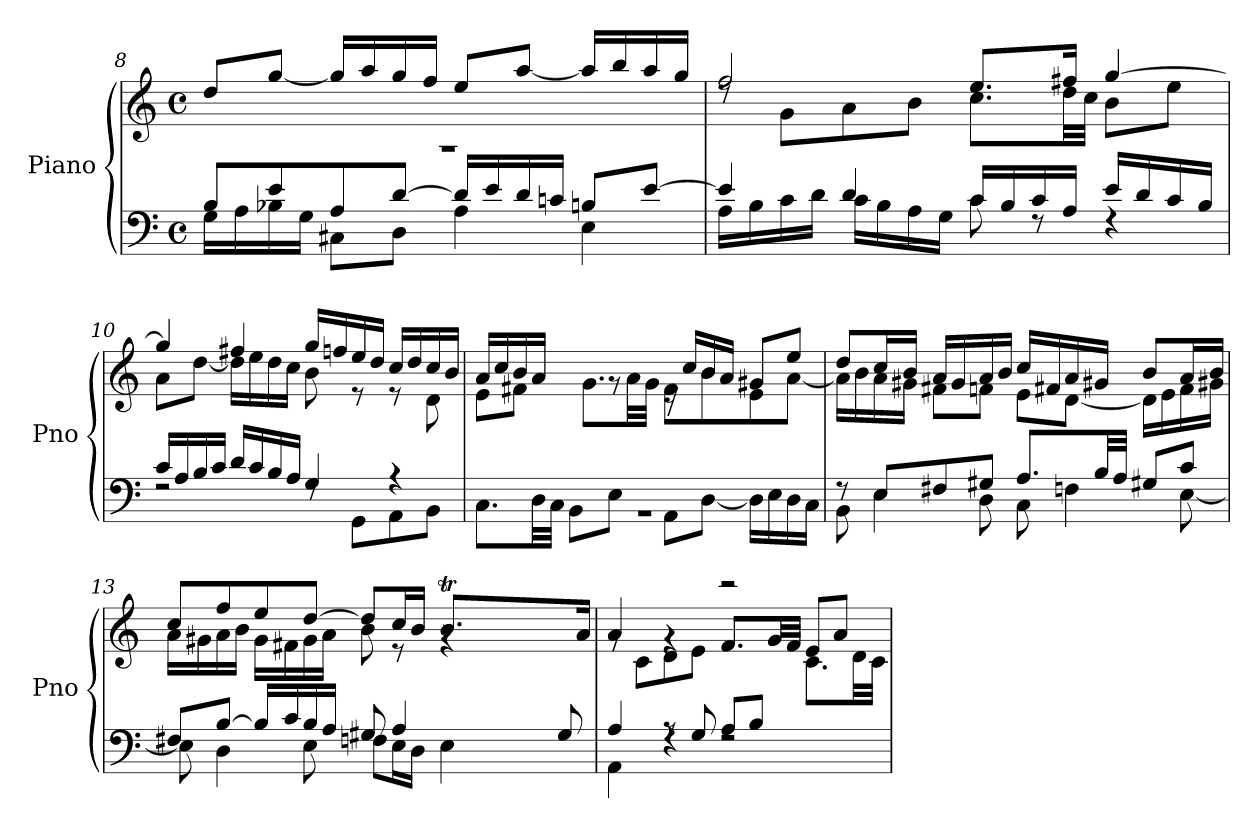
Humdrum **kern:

**kern	**kern
*part1	*part1
*staff2	*staff1
*I"Piano	*
*I'Pno	*
*clefF4	*clefG2
*k[]	*k[]
*M4/4	*M4/4
*met(c)	*met(c)
=8	=8
*^	*^
8B/L	16G\LL	1rA	8dd/L
.	16A\	.	.
8e/	16B-X\	.	[8gg/J
.	16G\JJ	.	.
8A/	8C#X\L	.	16gg/LL]
.	.	.	16aa/
[8d/J	8D\J	.	16gg/
.	.	.	16ff/JJ
16d/LL]	4A\	.	8ee/L
16e/	.	.	.
16d/	.	.	[8aa/J
16cn/JJ	.	.	.
8Bn/L	4E\	.	16aa/LL]
.	.	.	16bb/
[8e/J	.	.	16aa/
.	.	.	16gg/JJ
=9	=9	=9	=9
4e/]	16A\LL	2ff/	8rdd
.	16B\	.	.
.	16c\	.	8g\L
.	16d\JJ	.	.
4d/	16c\LL	.	8a\
.	16B\	.	.
.	16A\	.	8b\J
.	16G\JJ	.	.
16c/LL	8c\	8.ee/L	8.cc\L
16B/	.	.	.
16c/	8rF	.	.
16A/JJ	.	16ff#X/Jk	32dd\LL
.	.	.	32cc\JJJ
16e/LL	4rF	[4gg/	8b\L
16d/	.	.	.
16c/	.	.	8ee\J
16B/JJ	.	.	.
!!LO:LB:g=z	!!
=10	=10	=10	=10
16c/LL	2rF	4gg/]	8a\L
16A/	.	.	.
16B/	.	.	[8dd\J
16c/JJ	.	.	.
16d/LL	.	4ff#X/	16dd\LL]
16c/	.	.	16ee\
16B/	.	.	16dd\
16A/JJ	.	.	16cc\JJ
4G/	8rF	16gg/LL	8b\
.	.	16ffn/	.
.	8GG\L	16ee/	8r
.	.	16dd/JJ	.
4r	8AA\	16cc/LL	8r
.	.	16dd/	.
.	8BB\J	16cc/	8d\
.	.	16b/JJ	.
=11	=11	=11	=11
1rBB	8.C\L	16a/LL	8e\L
.	.	16cc/	.
.	.	16b/	8f#X\J
.	32D\LL	16a/JJ	.
.	32C\JJJ	.	.
.	8BB\L	8g/yy	8.g\L
.	8E\J	8rg	.
.	.	.	32a\LL
.	.	.	32g\JJJ
.	8AA\L	16re	8f#\L
.	.	16cc/LL	.
.	[8D\J	16b/	8b\
.	.	16a/JJ	.
.	16D\LL]	8g#X/L	8e\
.	16E\	.	.
.	16D\	8ee/J	[8a\J
.	16C\JJ	.	.
=12	=12	=12	=12
8r	8BB\	8dd/L	16a\LL]
.	.	.	16b\
8E/L	4E\	16cc/L	16a\
.	.	16b/JJ	16g#X\JJ
8F#X/	.	16a/LL	8f#X\L
.	.	16g#/	.
8G#X/J	8D\	16a/	8fn\J
.	.	16b/JJ	.
8.A/L	8C\	16cc/LL	8e\L
.	.	16f#X/	.
.	4Fn\	16a/	[8d\J
32B/LL	.	16g#X/JJ	.
32A/JJJ	.	.	.
8G#X/L	.	8b/L	16d\LL]
.	.	.	16e\
8c/J	[8E\	16a/L	16f#\
.	.	16b/JJ	16g#X\JJ
!!LO:LB:g=z
=13	=13	=13	=13
*	*	*	*^
8F#X/L	8E\]	8cc/L	16a\LL	2.ryy
.	.	.	16g#X\	.
[8B/J	4D\	8ff/	16a\	.
.	.	.	16b\JJ	.
16B/LL]	.	8ee/	16g#\LL	.
16c/	.	.	16f#X\	.
16B/	8E\	[8dd/J	16g#\	.
16A/JJ	.	.	16a\JJ	.
8G#X/	8Fn\L	8dd/L]	8b\	.
4A/	16E\L	16cc/L	8r	.
.	16D\JJ	16b/JJ	.	.
.	4E\	8.bt/L	4rg	64cc!yy
.	.	.	.	64b!yy
.	.	.	.	64cc!yy
.	.	.	.	64b!yy
.	.	.	.	64cc!yy
.	.	.	.	16..b!yy
8G#/	.	.	.	.
.	.	16a/Jk	.	16ryy
=14	=14	=14	=14	=14
4A/	4AA\	4a/	8rg	2.ryy
.	.	.	8c\L	.
8r	4rF	4rg	8d\	.
8G/	.	.	8e\J	.
8A/L	2rF	8.f/L	2rccc	.
8B/J	.	.	.	.
.	.	32g/LL	.	.
.	.	32f/JJJ	.	.
4ryy	.	8e/L	.	8.c\L
.	.	8a/J	.	.
.	.	.	.	32d\LL
.	.	.	.	32c\JJJ
*v	*v	*	*	*
*	*v	*v	*v
=	=
*-	*-
